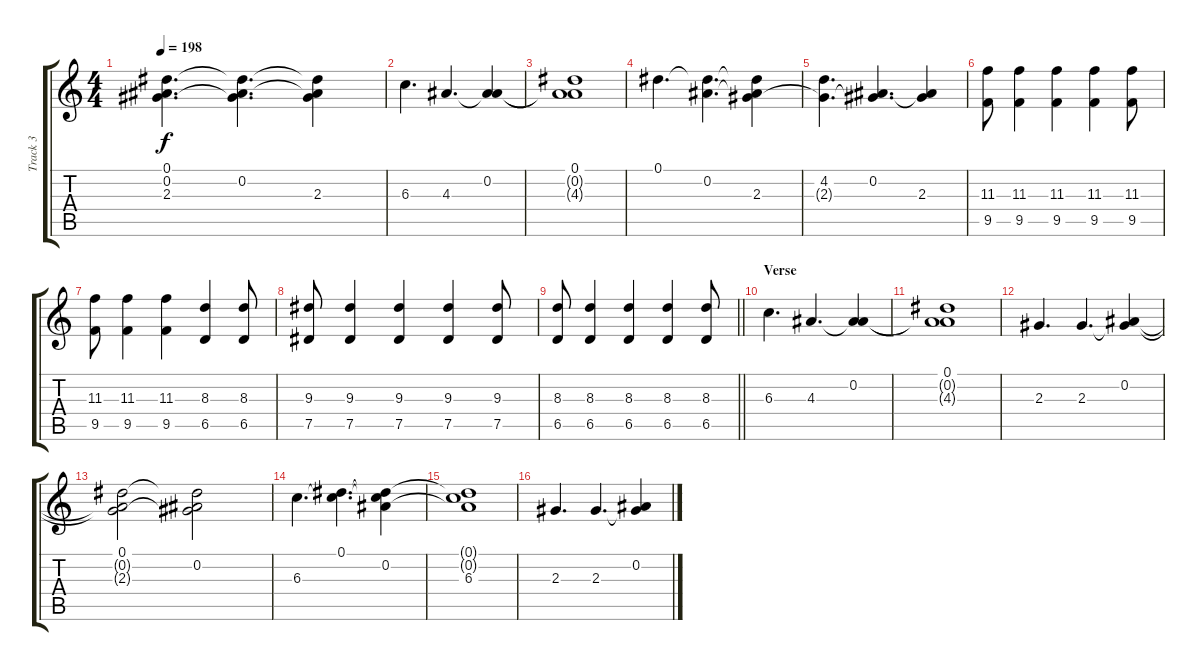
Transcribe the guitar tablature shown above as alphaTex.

\track ("Track 3" "Track 3") {instrument overdrivenguitar}
\staff {score tabs}
\tuning (Eb4 Bb3 Gb3 Db3 Ab2 Eb2) {hide}
\ts (4 4)
\tempo 198
\clef g2
\ks c
(0.1 0.2{t} 2.3{t}).4{d dy f} (0.1{t} 0.2 2.3{t}).4{d} (0.1{t} 0.2{t} 2.3).4 |
6.3.4{d} 4.3.4{d} (0.2 4.3{t}).4 |
(0.1 0.2{t} 4.3{t}).1 |
0.1.4{d} (0.1{t} 0.2).4{d} (0.1{t} 0.2{t} 2.3).4 |
(4.2 2.3{t}).4{d} (0.2 2.3{t}).4{d} (0.2{t} 2.3).4 |
(11.3 9.5).8 (11.3 9.5).4 (11.3 9.5).4 (11.3 9.5).4 (11.3 9.5).8 |
(11.3 9.5).8 (11.3 9.5).4 (11.3 9.5).4 (8.3 6.5).4 (8.3 6.5).8 |
(9.3 7.5).8 (9.3 7.5).4 (9.3 7.5).4 (9.3 7.5).4 (9.3 7.5).8 |
\barLineRight lightlight
(8.3 6.5).8 (8.3 6.5).4 (8.3 6.5).4 (8.3 6.5).4 (8.3 6.5).8 |
\section ("" "Verse")
6.3.4{d} 4.3.4{d} (0.2 4.3{t}).4 |
(0.1 0.2{t} 4.3{t}).1 |
2.3.4{d} 2.3.4{d} (0.2 2.3{t}).4 |
(0.1 0.2{t} 2.3{t}).2 (0.1{t} 0.2 2.3{t}).2 |
6.3.4{d} (0.1 6.3{t}).4{d} (0.1{t} 0.2 6.3{t}).4 |
(0.1{t} 0.2{t} 6.3).1 |
2.3.4{d} 2.3.4{d} (0.2 2.3{t}).4
